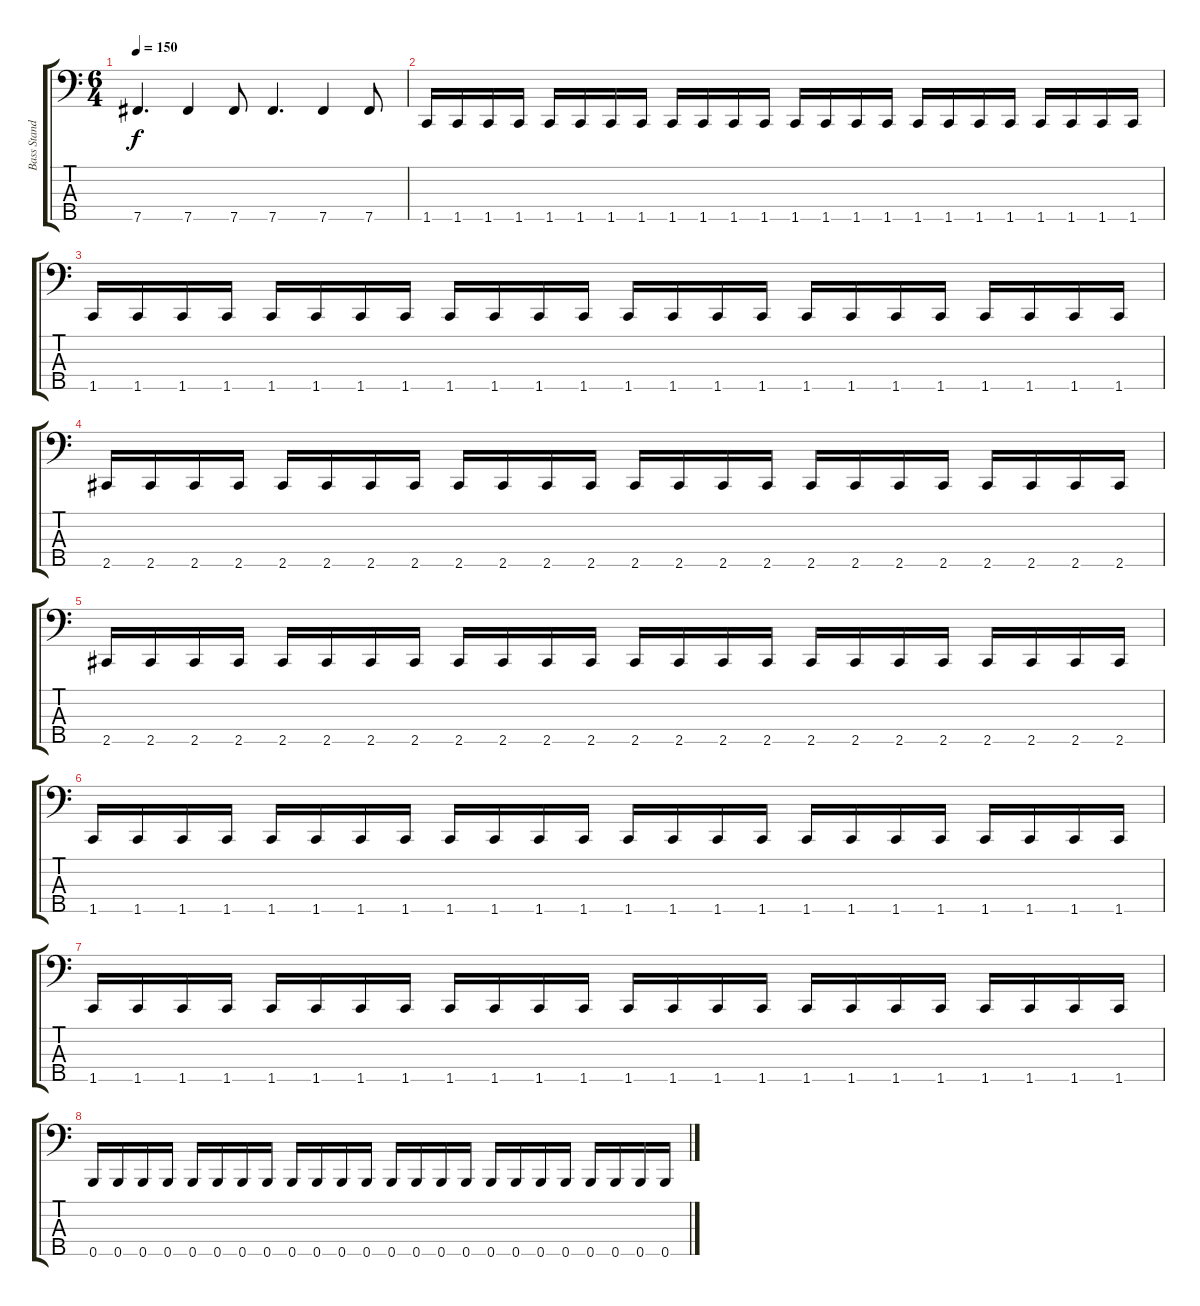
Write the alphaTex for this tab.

\track ("Bass Standard" "Bass Stand") {instrument electricbasspick}
\staff {score tabs}
\tuning (G2 D2 A1 E1 B0) {hide}
\ts (6 4)
\tempo 150
\clef f4
\ks c
7.5.4{d dy f} 7.5.4 7.5.8 7.5.4{d} 7.5.4 7.5.8 |
1.5.16 1.5.16 1.5.16 1.5.16 1.5.16 1.5.16 1.5.16 1.5.16 1.5.16 1.5.16 1.5.16 1.5.16 1.5.16 1.5.16 1.5.16 1.5.16 1.5.16 1.5.16 1.5.16 1.5.16 1.5.16 1.5.16 1.5.16 1.5.16 |
1.5.16 1.5.16 1.5.16 1.5.16 1.5.16 1.5.16 1.5.16 1.5.16 1.5.16 1.5.16 1.5.16 1.5.16 1.5.16 1.5.16 1.5.16 1.5.16 1.5.16 1.5.16 1.5.16 1.5.16 1.5.16 1.5.16 1.5.16 1.5.16 |
2.5.16 2.5.16 2.5.16 2.5.16 2.5.16 2.5.16 2.5.16 2.5.16 2.5.16 2.5.16 2.5.16 2.5.16 2.5.16 2.5.16 2.5.16 2.5.16 2.5.16 2.5.16 2.5.16 2.5.16 2.5.16 2.5.16 2.5.16 2.5.16 |
2.5.16 2.5.16 2.5.16 2.5.16 2.5.16 2.5.16 2.5.16 2.5.16 2.5.16 2.5.16 2.5.16 2.5.16 2.5.16 2.5.16 2.5.16 2.5.16 2.5.16 2.5.16 2.5.16 2.5.16 2.5.16 2.5.16 2.5.16 2.5.16 |
1.5.16 1.5.16 1.5.16 1.5.16 1.5.16 1.5.16 1.5.16 1.5.16 1.5.16 1.5.16 1.5.16 1.5.16 1.5.16 1.5.16 1.5.16 1.5.16 1.5.16 1.5.16 1.5.16 1.5.16 1.5.16 1.5.16 1.5.16 1.5.16 |
1.5.16 1.5.16 1.5.16 1.5.16 1.5.16 1.5.16 1.5.16 1.5.16 1.5.16 1.5.16 1.5.16 1.5.16 1.5.16 1.5.16 1.5.16 1.5.16 1.5.16 1.5.16 1.5.16 1.5.16 1.5.16 1.5.16 1.5.16 1.5.16 |
0.5.16 0.5.16 0.5.16 0.5.16 0.5.16 0.5.16 0.5.16 0.5.16 0.5.16 0.5.16 0.5.16 0.5.16 0.5.16 0.5.16 0.5.16 0.5.16 0.5.16 0.5.16 0.5.16 0.5.16 0.5.16 0.5.16 0.5.16 0.5.16
